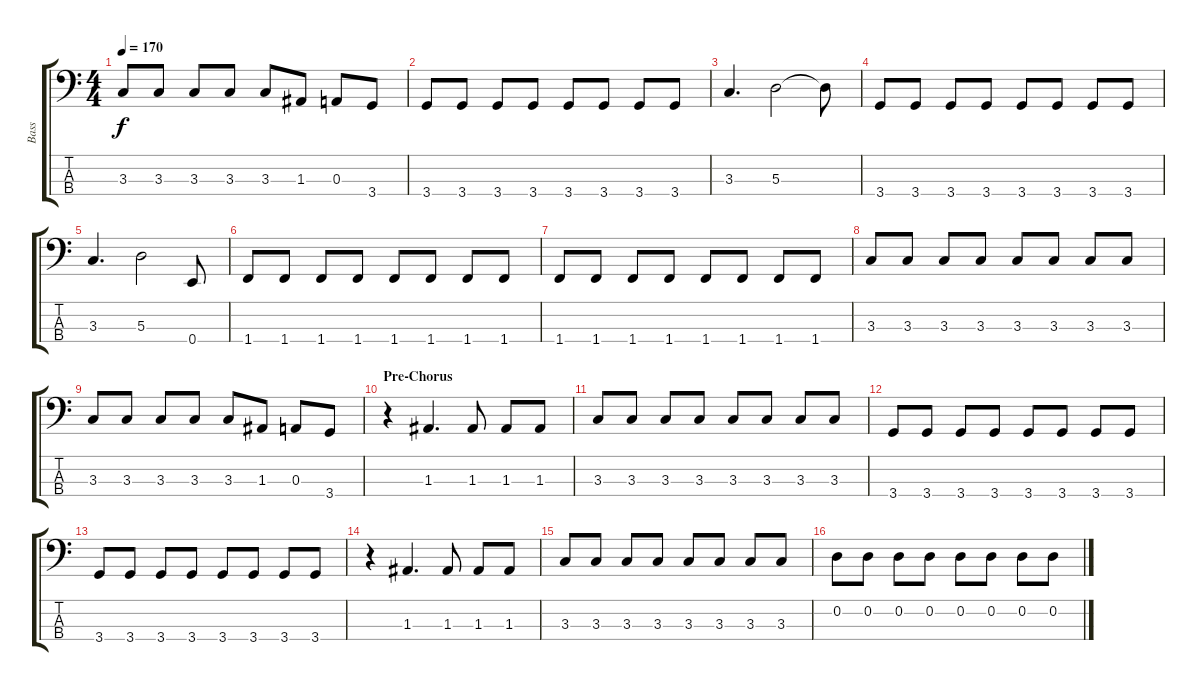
\track ("Bass" "Bass") {instrument electricbasspick}
\staff {score tabs}
\tuning (G2 D2 A1 E1) {hide}
\ts (4 4)
\tempo 170
\clef f4
\ks c
3.3.8{dy f} 3.3.8 3.3.8 3.3.8 3.3.8 1.3.8 0.3.8 3.4.8 |
3.4.8 3.4.8 3.4.8 3.4.8 3.4.8 3.4.8 3.4.8 3.4.8 |
3.3.4{d} 5.3.2 5.3{t}.8 |
3.4.8 3.4.8 3.4.8 3.4.8 3.4.8 3.4.8 3.4.8 3.4.8 |
3.3.4{d} 5.3.2 0.4.8 |
1.4.8 1.4.8 1.4.8 1.4.8 1.4.8 1.4.8 1.4.8 1.4.8 |
1.4.8 1.4.8 1.4.8 1.4.8 1.4.8 1.4.8 1.4.8 1.4.8 |
3.3.8 3.3.8 3.3.8 3.3.8 3.3.8 3.3.8 3.3.8 3.3.8 |
3.3.8 3.3.8 3.3.8 3.3.8 3.3.8 1.3.8 0.3.8 3.4.8 |
\section ("" "Pre-Chorus")
r.4 1.3.4{d} 1.3.8 1.3.8 1.3.8 |
3.3.8 3.3.8 3.3.8 3.3.8 3.3.8 3.3.8 3.3.8 3.3.8 |
3.4.8 3.4.8 3.4.8 3.4.8 3.4.8 3.4.8 3.4.8 3.4.8 |
3.4.8 3.4.8 3.4.8 3.4.8 3.4.8 3.4.8 3.4.8 3.4.8 |
r.4 1.3.4{d} 1.3.8 1.3.8 1.3.8 |
3.3.8 3.3.8 3.3.8 3.3.8 3.3.8 3.3.8 3.3.8 3.3.8 |
0.2.8 0.2.8 0.2.8 0.2.8 0.2.8 0.2.8 0.2.8 0.2.8
